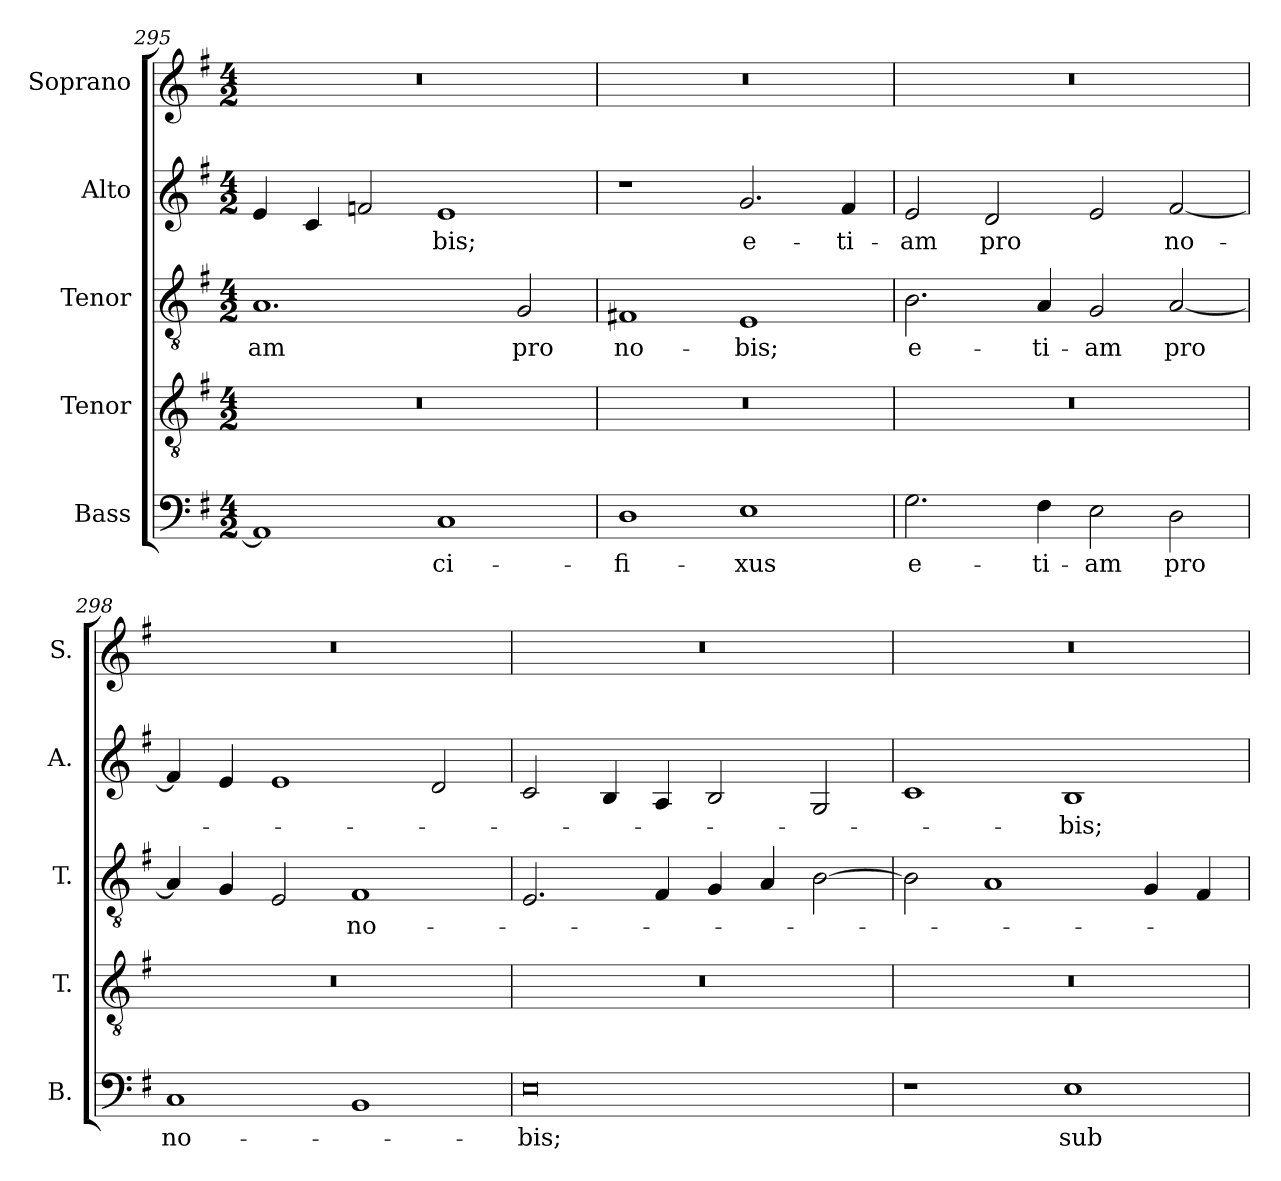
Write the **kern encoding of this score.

**kern	**text	**kern	**kern	**text	**kern	**text	**kern
*part5	*part5	*part4	*part3	*part3	*part2	*part2	*part1
*staff5	*staff5	*staff4	*staff3	*staff3	*staff2	*staff2	*staff1
*I"Bass	*	*I"Tenor	*I"Tenor	*	*I"Alto	*	*I"Soprano
*I'B.	*	*I'T.	*I'T.	*	*I'A.	*	*I'S.
*clefF4	*	*clefGv2	*clefGv2	*	*clefG2	*	*clefG2
*	*	*ITrd7c12	*ITrd7c12	*	*	*	*
*k[f#]	*	*k[f#]	*k[f#]	*	*k[f#]	*	*k[f#]
*G:	*	*G:	*G:	*	*G:	*	*G:
*M4/2	*	*M4/2	*M4/2	*	*M4/2	*	*M4/2
=295	=295	=295	=295	=295	=295	=295	=295
!	!	!LO:N:vis=1	!	!	!	!	!
!	!	!	!	!LO:LY:b:color=#000000	!	!	!LO:N:vis=1
1AAi]	.	0r	1.AAi	-am	4ei/	.	0r
.	.	.	.	.	4ci/	.	.
.	.	.	.	.	2fni/	.	.
!	!LO:LY:b:color=#000000	!	!	!	!	!	!
!	!	!	!	!	!	!LO:LY:b:color=#000000	!
1Ci	-ci-	.	.	.	1ei	-bis;	.
!	!	!	!	!LO:LY:b:color=#000000	!	!	!
.	.	.	2GGi/	pro	.	.	.
=296	=296	=296	=296	=296	=296	=296	=296
!	!LO:LY:b:color=#000000	!LO:N:vis=1	!	!	!	!	!
!	!	!	!	!LO:LY:b:color=#000000	!	!	!LO:N:vis=1
1Di	-fi-	0r	1FF#Xi	no-	1r	.	0r
!	!LO:LY:b:color=#000000	!	!	!	!	!	!
!	!	!	!	!LO:LY:b:color=#000000	!	!	!
!	!	!	!	!	!	!LO:LY:b:color=#000000	!
1Ei	-xus	.	1EEi	-bis;	2.gi/	e-	.
!	!	!	!	!	!	!LO:LY:b:color=#000000	!
.	.	.	.	.	4f#i/	-ti-	.
=297	=297	=297	=297	=297	=297	=297	=297
!	!LO:LY:b:color=#000000	!LO:N:vis=1	!	!	!	!	!
!	!	!	!	!LO:LY:b:color=#000000	!	!	!
!	!	!	!	!	!	!LO:LY:b:color=#000000	!LO:N:vis=1
2.Gi\	e-	0r	2.BBi\	e-	2ei/	-am	0r
!	!	!	!	!	!	!LO:LY:b:color=#000000	!
.	.	.	.	.	2di/	pro	.
!	!LO:LY:b:color=#000000	!	!	!	!	!	!
!	!	!	!	!LO:LY:b:color=#000000	!	!	!
4F#i\	-ti-	.	4AAi/	-ti-	.	.	.
!	!LO:LY:b:color=#000000	!	!	!	!	!	!
!	!	!	!	!LO:LY:b:color=#000000	!	!	!
2Ei\	-am	.	2GGi/	-am	2ei/	.	.
!	!LO:LY:b:color=#000000	!	!	!	!	!	!
!	!	!	!	!LO:LY:b:color=#000000	!	!	!
!	!	!	!	!	!	!LO:LY:b:color=#000000	!
2Di\	pro	.	[2AAi/	pro	[2f#i/	no-	.
!!LO:LB:g=z
=298	=298	=298	=298	=298	=298	=298	=298
!	!LO:LY:b:color=#000000	!LO:N:vis=1	!	!	!	!	!LO:N:vis=1
1Ci	no-	0r	4AAi/]	.	4f#i/]	.	0r
.	.	.	4GGi/	.	4ei/	.	.
.	.	.	2EEi/	.	1ei	.	.
!	!	!	!	!LO:LY:b:color=#000000	!	!	!
1BBi	.	.	1FF#i	no-	.	.	.
.	.	.	.	.	2di/	.	.
=299	=299	=299	=299	=299	=299	=299	=299
!	!LO:LY:b:color=#000000	!LO:N:vis=1	!	!	!	!	!LO:N:vis=1
0Ei	-bis;	0r	2.EEi/	.	2ci/	.	0r
.	.	.	.	.	4Bi/	.	.
.	.	.	4FF#i/	.	4Ai/	.	.
.	.	.	4GGi/	.	2Bi/	.	.
.	.	.	4AAi/	.	.	.	.
.	.	.	[2BBi\	.	2Gi/	.	.
=300	=300	=300	=300	=300	=300	=300	=300
!	!	!LO:N:vis=1	!	!	!	!	!LO:N:vis=1
1r	.	0r	2BBi\]	.	1ci	.	0r
.	.	.	1AAi	.	.	.	.
!	!LO:LY:b:color=#000000	!	!	!	!	!	!
!	!	!	!	!	!	!LO:LY:b:color=#000000	!
1Ei	sub	.	.	.	1Bi	-bis;	.
.	.	.	4GGi/	.	.	.	.
.	.	.	4FF#i/	.	.	.	.
=	=	=	=	=	=	=	=
*-	*-	*-	*-	*-	*-	*-	*-
